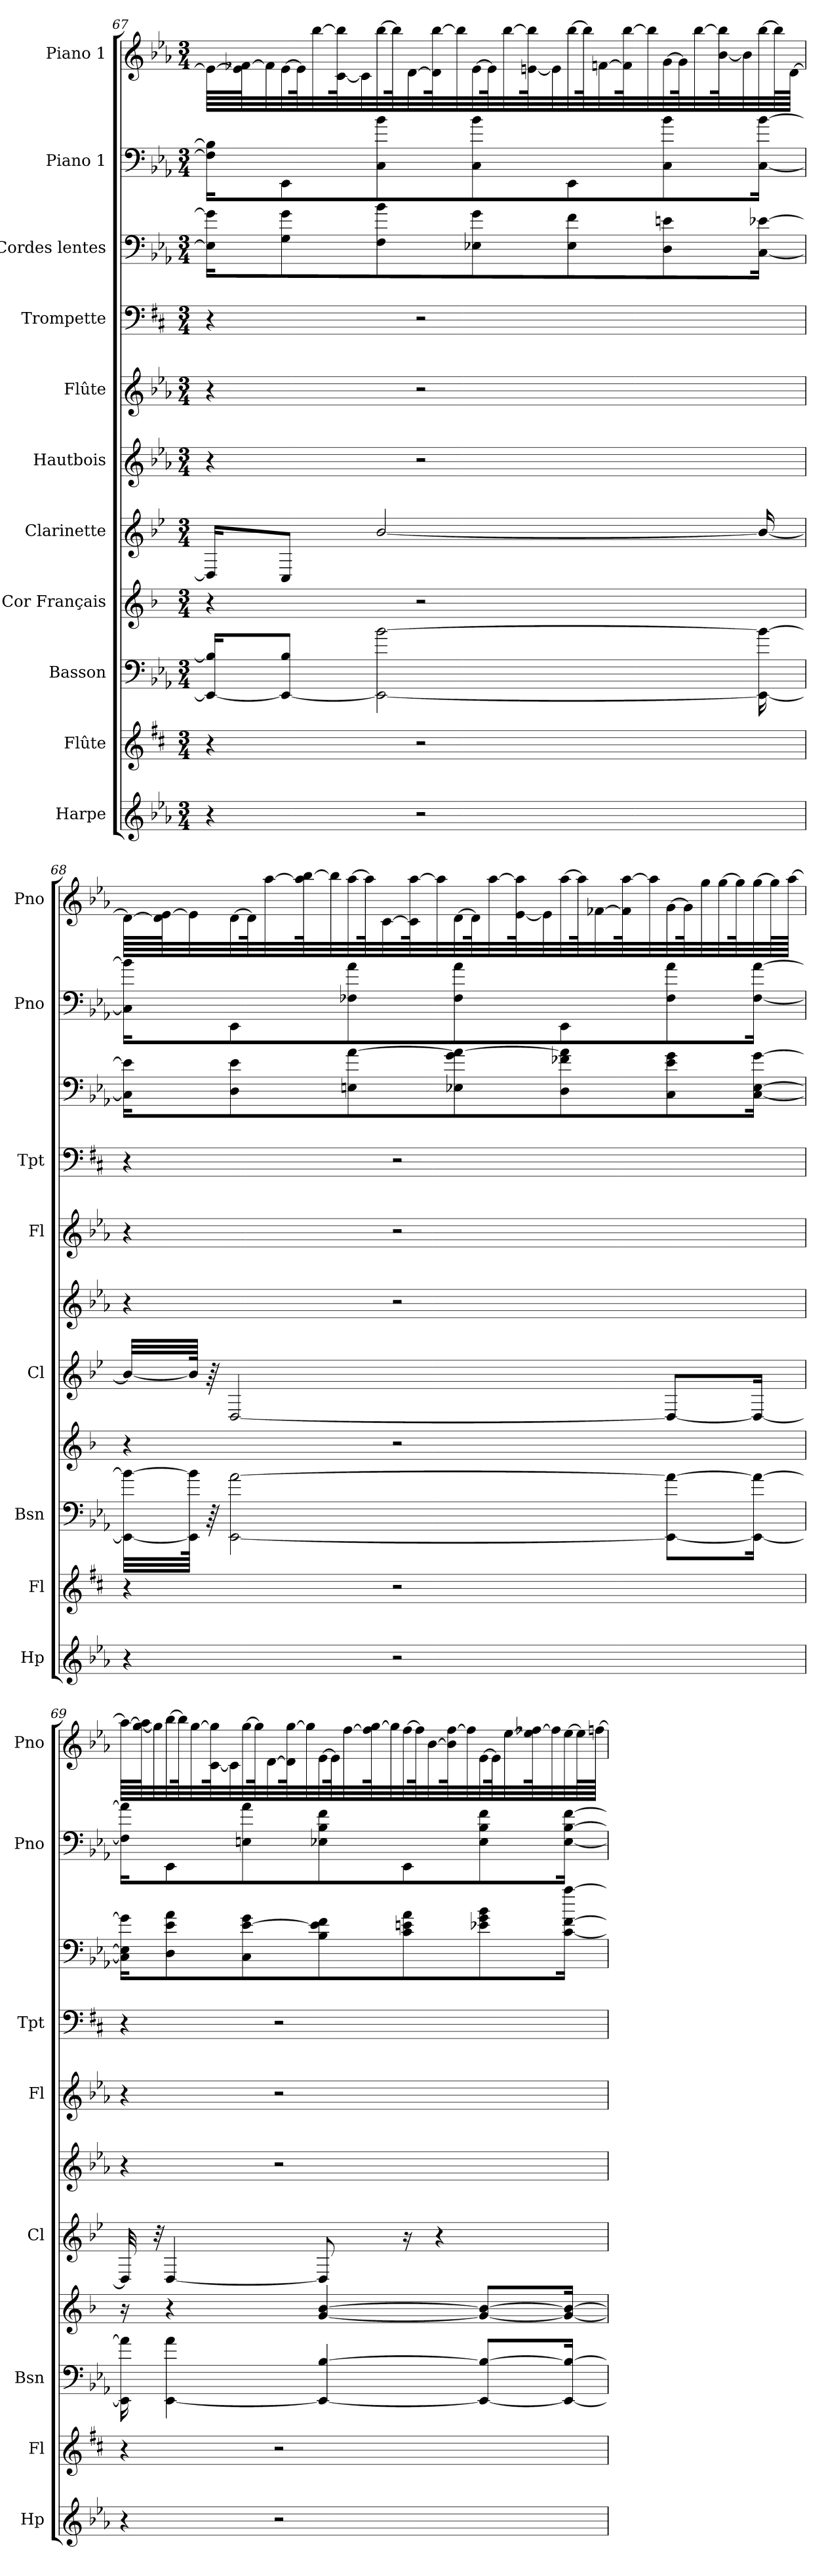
**kern	**kern	**kern	**kern	**kern	**kern	**kern	**kern	**kern	**kern	**kern
*part11	*part10	*part9	*part8	*part7	*part6	*part5	*part4	*part3	*part2	*part1
*staff11	*staff10	*staff9	*staff8	*staff7	*staff6	*staff5	*staff4	*staff3	*staff2	*staff1
*I"Harpe	*I"Flûte	*I"Basson	*I"Cor Français	*I"Clarinette	*I"Hautbois	*I"Flûte	*I"Trompette	*I"Cordes lentes	*I"Piano 1	*I"Piano 1
*I'Hp	*I'Fl	*I'Bsn	*	*I'Cl	*	*I'Fl	*I'Tpt	*	*I'Pno	*I'Pno
!!LO:PB:g=z
*clefG2	*clefG2	*clefF4	*clefG2	*clefG2	*clefG2	*clefG2	*clefF4	*clefF4	*clefF4	*clefG2
*	*	*	*ITrd4c7	*ITrd1c2	*	*	*ITrd1c2	*	*	*
*k[b-e-a-]	*k[f#c#]	*k[b-e-a-]	*k[b-e-]	*k[b-e-a-d-]	*k[b-e-a-]	*k[b-e-a-]	*k[]	*k[b-e-a-]	*k[b-e-a-]	*k[b-e-a-]
*E-:	*D:	*E-:	*B-:	*A-:	*E-:	*E-:	*C:	*E-:	*E-:	*E-:
*M3/4	*M3/4	*M3/4	*M3/4	*M3/4	*M3/4	*M3/4	*M3/4	*M3/4	*M3/4	*M3/4
=67	=67	=67	=67	=67	=67	=67	=67	=67	=67	=67
4r	4r	16EE-/_ 16B-/]KL	4r	16C/KL]	4r	4r	4r	16E\] 16g\]KL	16F-\] 16B-\]KL	64e-\LLLL_
.	.	.	.	.	.	.	.	.	.	64e-\] [64f-X\J
.	.	.	.	.	.	.	.	.	.	32f-\]
.	.	8EE-/_ 8B-/J	.	8BB-/J	.	.	.	8G\ 8g\	8EE-\	[32e-\
.	.	.	.	.	.	.	.	.	.	64e-\K]
.	.	.	.	.	.	.	.	.	.	[32bb-\
.	.	.	.	.	.	.	.	.	.	[64c\ 64bb-\]K
.	.	.	.	.	.	.	.	.	.	32c\]
.	.	2EE-\_ [2b-\	.	[2a-/	.	.	.	8F\ 8b-\	8C\ 8b-\	[32bb-\
.	.	.	.	.	.	.	.	.	.	64bb-\K]
.	.	.	.	.	.	.	.	.	.	[32d\
2r	2r	.	2r	.	2r	2r	2r	.	.	.
.	.	.	.	.	.	.	.	.	.	64d\] [64bb-\K
.	.	.	.	.	.	.	.	.	.	32bb-\]
.	.	.	.	.	.	.	.	8E-X\ 8g\	8C\ 8b-\	[32e-\
.	.	.	.	.	.	.	.	.	.	64e-\K]
.	.	.	.	.	.	.	.	.	.	[32bb-\
.	.	.	.	.	.	.	.	.	.	[64en\ 64bb-\]K
.	.	.	.	.	.	.	.	.	.	32e\]
.	.	.	.	.	.	.	.	8E-\ 8f\	8EE-\	[32bb-\
.	.	.	.	.	.	.	.	.	.	64bb-\K]
.	.	.	.	.	.	.	.	.	.	[32fn\
.	.	.	.	.	.	.	.	.	.	64f\] [64bb-\K
.	.	.	.	.	.	.	.	.	.	32bb-\]
.	.	.	.	.	.	.	.	8D\ 8en\	8C\ 8b-\	[32g\
.	.	.	.	.	.	.	.	.	.	64g\K]
.	.	.	.	.	.	.	.	.	.	[32bb-\
.	.	.	.	.	.	.	.	.	.	[64b-\ 64bb-\]K
.	.	.	.	.	.	.	.	.	.	32b-\]
.	.	16EE-\_ 16b-\_	.	16a-/_	.	.	.	[16C\ [16e-X\Jk	[16C\ [16b-\Jk	[32bb-\
.	.	.	.	.	.	.	.	.	.	64bb-\L]
.	.	.	.	.	.	.	.	.	.	[64d\JJJJ
!!LO:PB:g=z
=68	=68	=68	=68	=68	=68	=68	=68	=68	=68	=68
4r	4r	32EE-\_ 32b-\_LLL	4r	32a-/LLL_	4r	4r	4r	16C\] 16e-\]KL	16C\] 16b-\]KL	64d\LLLL_
.	.	.	.	.	.	.	.	.	.	64d\] [64e-\J
.	.	64EE-\] 64b-\]JJJk	.	64a-/JJJk]	.	.	.	.	.	32e-\]
.	.	64r	.	64r	.	.	.	.	.	.
.	.	[2EE-\ [2a-\	.	[2C/	.	.	.	8D\ 8e-\	8EE-\	[32d\
.	.	.	.	.	.	.	.	.	.	64d\K]
.	.	.	.	.	.	.	.	.	.	[32aa-\
.	.	.	.	.	.	.	.	.	.	64aa-\] [64bb-\K
.	.	.	.	.	.	.	.	.	.	32bb-\]
.	.	.	.	.	.	.	.	8En\ [8a-\	8F-X\ 8a-\	[32aa-\
.	.	.	.	.	.	.	.	.	.	64aa-\K]
.	.	.	.	.	.	.	.	.	.	[32c\
2r	2r	.	2r	.	2r	2r	2r	.	.	.
.	.	.	.	.	.	.	.	.	.	64c\] [64aa-\K
.	.	.	.	.	.	.	.	.	.	32aa-\]
.	.	.	.	.	.	.	.	8E-X\ 8g\ 8a-\_	8F-\ 8a-\	[32d\
.	.	.	.	.	.	.	.	.	.	64d\K]
.	.	.	.	.	.	.	.	.	.	[32aa-\
.	.	.	.	.	.	.	.	.	.	[64e-\ 64aa-\]K
.	.	.	.	.	.	.	.	.	.	32e-\]
.	.	.	.	.	.	.	.	8D\ 8f-X\ 8a-\]	8EE-\	[32aa-\
.	.	.	.	.	.	.	.	.	.	64aa-\K]
.	.	.	.	.	.	.	.	.	.	[32f-X\
.	.	.	.	.	.	.	.	.	.	64f-\] [64aa-\K
.	.	.	.	.	.	.	.	.	.	32aa-\]
.	.	8EE-\_ 8a-\_L	.	8C/L_	.	.	.	8C\ 8e-\ 8g\	8F-\ 8a-\	[32g\
.	.	.	.	.	.	.	.	.	.	64g\K]
.	.	.	.	.	.	.	.	.	.	32gg\
.	.	.	.	.	.	.	.	.	.	[32gg\
.	.	.	.	.	.	.	.	.	.	64gg\K]
.	.	16EE-\_ 16a-\_Jk	.	16C/Jk_	.	.	.	[16C\ [16E-\ [16g\Jk	[16F-\ [16a-\Jk	[32gg\
.	.	.	.	.	.	.	.	.	.	64gg\L]
.	.	.	.	.	.	.	.	.	.	[64aa-\JJJJ
!!LO:PB:g=z
=69	=69	=69	=69	=69	=69	=69	=69	=69	=69	=69
4r	4r	16EE-\] 16a-\]	16r	32C/]	4r	4r	4r	16C\] 16E-\] 16g\]KL	16F-\] 16a-\]KL	64aa-\LLLL_
.	.	.	.	.	.	.	.	.	.	[64gg\ 64aa-\]J
.	.	.	.	32r	.	.	.	.	.	32gg\]
.	.	[4EE-\ 4a-\	4r	[4C/	.	.	.	8D\ 8e-\ 8a-\	8EE-\	[32bb-\
.	.	.	.	.	.	.	.	.	.	64bb-\K]
.	.	.	.	.	.	.	.	.	.	[32gg\
.	.	.	.	.	.	.	.	.	.	[64c\ 64gg\]K
.	.	.	.	.	.	.	.	.	.	32c\]
.	.	.	.	.	.	.	.	8C\ [8e-\ 8g\	8En\ 8a-\	[32gg\
.	.	.	.	.	.	.	.	.	.	64gg\K]
.	.	.	.	.	.	.	.	.	.	[32d\
2r	2r	.	.	.	2r	2r	2r	.	.	.
.	.	.	.	.	.	.	.	.	.	64d\] [64gg\K
.	.	.	.	.	.	.	.	.	.	32gg\]
.	.	4EE-/_ [4B-/	[4c/ [4e-/	8C/]	.	.	.	8B-\ 8e-\] 8f\	8E-X\ 8B-\ 8f\	[32e-\
.	.	.	.	.	.	.	.	.	.	64e-\K]
.	.	.	.	.	.	.	.	.	.	[32ff\
.	.	.	.	.	.	.	.	.	.	64ff\] [64gg\K
.	.	.	.	.	.	.	.	.	.	32gg\]
.	.	.	.	16r	.	.	.	8c\ 8en\ 8a-\	8EE-\	[32ff\
.	.	.	.	.	.	.	.	.	.	64ff\K]
.	.	.	.	.	.	.	.	.	.	[32b-\
.	.	.	.	4r	.	.	.	.	.	.
.	.	.	.	.	.	.	.	.	.	64b-\] [64ff\K
.	.	.	.	.	.	.	.	.	.	32ff\]
.	.	8EE-/_ 8B-/_L	8c/_ 8e-/_L	.	.	.	.	8e-X\ 8g\ 8b-\	8E-\ 8B-\ 8f\	[32e-\
.	.	.	.	.	.	.	.	.	.	64e-\K]
.	.	.	.	.	.	.	.	.	.	[32ee-\
.	.	.	.	.	.	.	.	.	.	64ee-\] [64ff-X\K
.	.	.	.	.	.	.	.	.	.	32ff-\]
.	.	16EE-/_ 16B-/_Jk	16c/_ 16e-/_Jk	.	.	.	.	[16c\ [16f\ [16aa-\Jk	[16E-\ [16B-\ [16f\Jk	[32ee-\
.	.	.	.	.	.	.	.	.	.	64ee-\L]
.	.	.	.	.	.	.	.	.	.	[64ffn\JJJJ
=	=	=	=	=	=	=	=	=	=	=
*-	*-	*-	*-	*-	*-	*-	*-	*-	*-	*-
